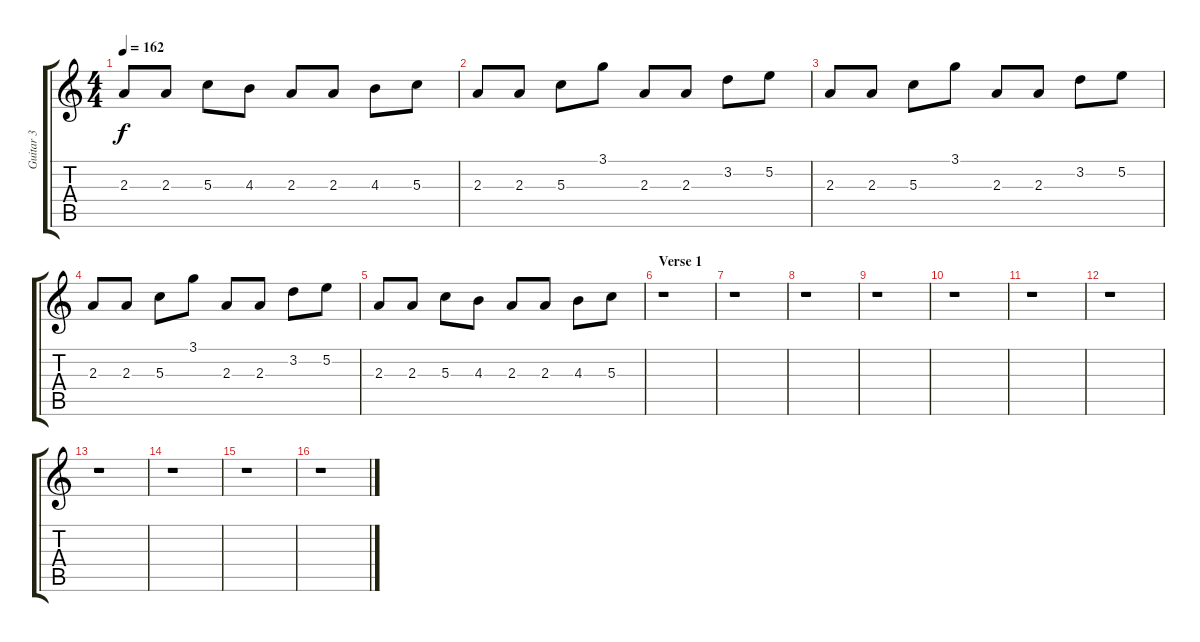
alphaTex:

\track ("Guitar 3" "Guitar 3") {instrument overdrivenguitar}
\staff {score tabs}
\tuning (E4 B3 G3 D3 A2 E2) {hide}
\ts (4 4)
\tempo 162
\clef g2
\ks c
2.3.8{dy f} 2.3.8 5.3.8 4.3.8 2.3.8 2.3.8 4.3.8 5.3.8 |
2.3.8 2.3.8 5.3.8 3.1.8 2.3.8 2.3.8 3.2.8 5.2.8 |
2.3.8 2.3.8 5.3.8 3.1.8 2.3.8 2.3.8 3.2.8 5.2.8 |
2.3.8 2.3.8 5.3.8 3.1.8 2.3.8 2.3.8 3.2.8 5.2.8 |
2.3.8 2.3.8 5.3.8 4.3.8 2.3.8 2.3.8 4.3.8 5.3.8 |
\section ("" "Verse 1")
r.1 |
r.1 |
r.1 |
r.1 |
r.1 |
r.1 |
r.1 |
r.1 |
r.1 |
r.1 |
r.1
